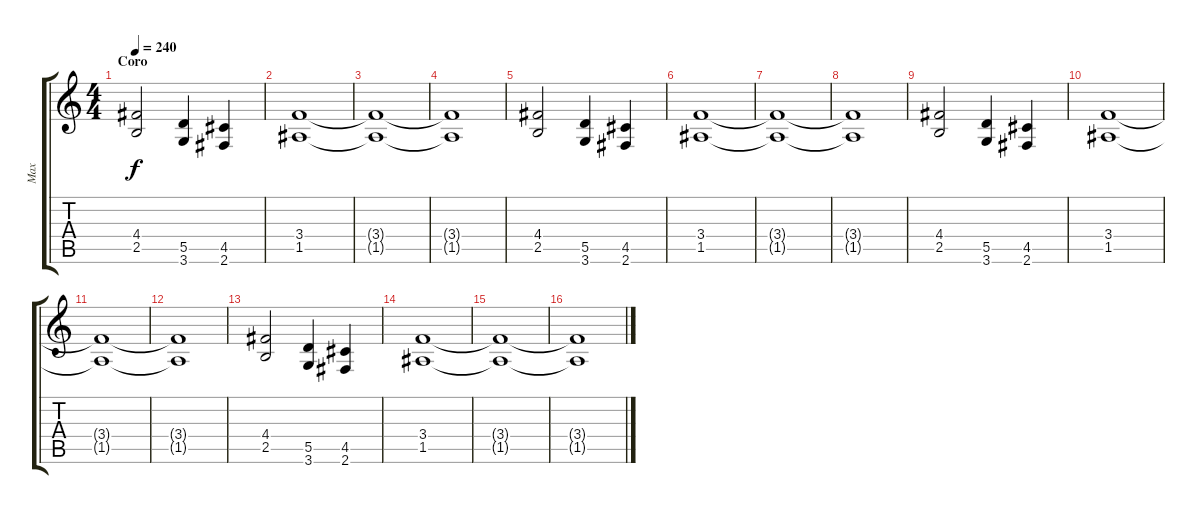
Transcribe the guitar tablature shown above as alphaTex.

\track ("Max" "Max") {instrument distortionguitar}
\staff {score tabs}
\tuning (E4 B3 G3 D3 A2 E2) {hide}
\ts (4 4)
\section ("" "Coro")
\tempo 240
\clef g2
\ks c
(4.4 2.5).2{dy f} (5.5 3.6).4 (4.5 2.6).4 |
(3.4 1.5).1 |
(3.4{t} 1.5{t}).1 |
(3.4{t} 1.5{t}).1 |
(4.4 2.5).2 (5.5 3.6).4 (4.5 2.6).4 |
(3.4 1.5).1 |
(3.4{t} 1.5{t}).1 |
(3.4{t} 1.5{t}).1 |
(4.4 2.5).2 (5.5 3.6).4 (4.5 2.6).4 |
(3.4 1.5).1 |
(3.4{t} 1.5{t}).1 |
(3.4{t} 1.5{t}).1 |
(4.4 2.5).2 (5.5 3.6).4 (4.5 2.6).4 |
(3.4 1.5).1 |
(3.4{t} 1.5{t}).1 |
(3.4{t} 1.5{t}).1
